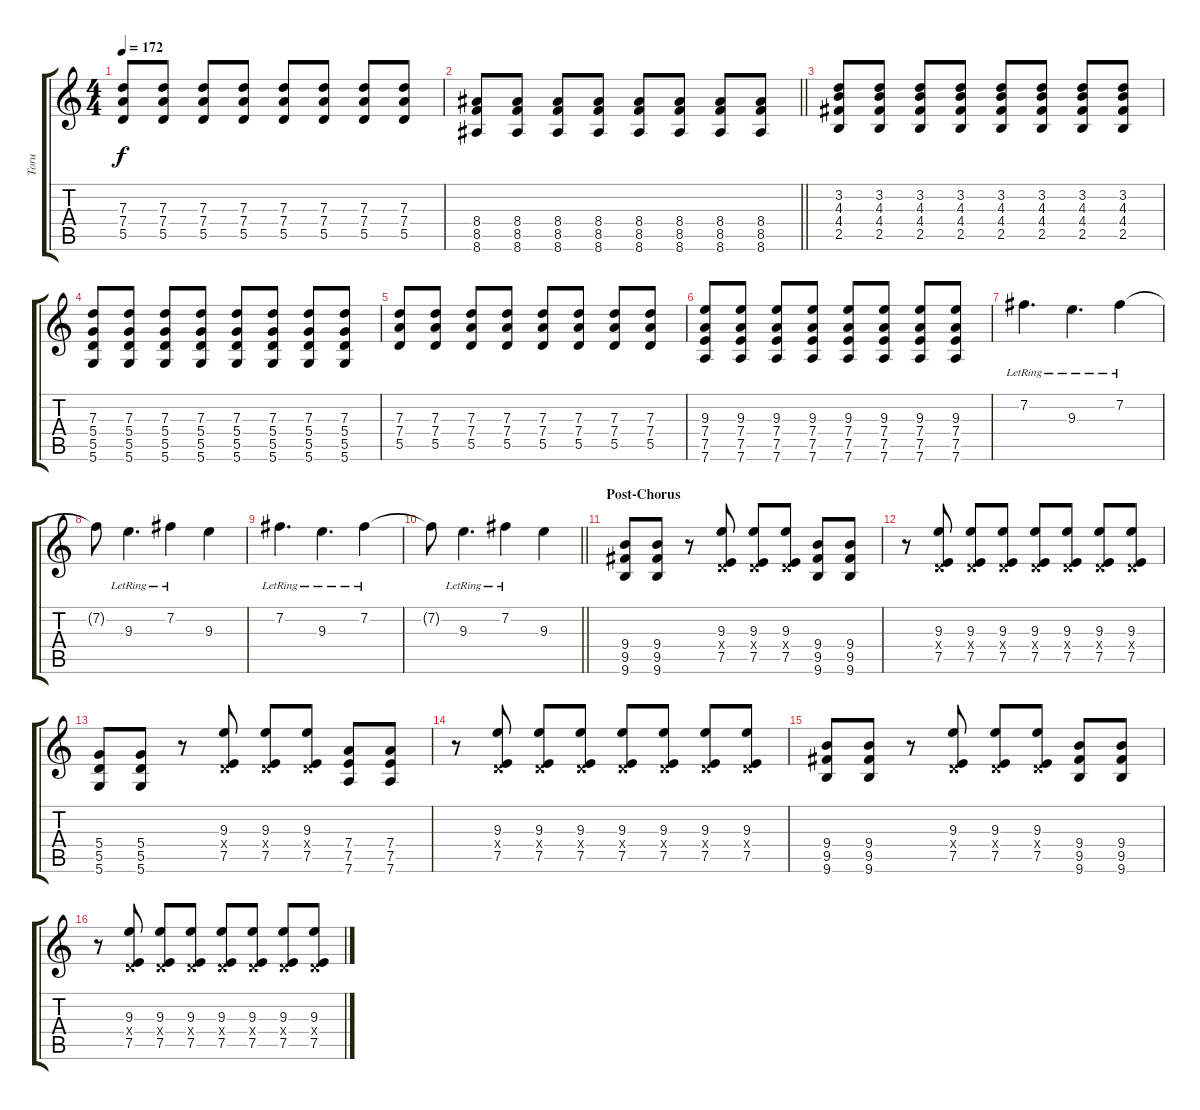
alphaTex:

\track ("Toru" "Toru") {instrument overdrivenguitar}
\staff {score tabs}
\tuning (E4 B3 G3 D3 A2 D2) {hide}
\ts (4 4)
\tempo 172
\clef g2
\ks c
(7.3 7.4 5.5).8{dy f} (7.3 7.4 5.5).8 (7.3 7.4 5.5).8 (7.3 7.4 5.5).8 (7.3 7.4 5.5).8 (7.3 7.4 5.5).8 (7.3 7.4 5.5).8 (7.3 7.4 5.5).8 |
\barLineRight lightlight
(8.4 8.5 8.6).8 (8.4 8.5 8.6).8 (8.4 8.5 8.6).8 (8.4 8.5 8.6).8 (8.4 8.5 8.6).8 (8.4 8.5 8.6).8 (8.4 8.5 8.6).8 (8.4 8.5 8.6).8 |
\section ("" "")
(3.2 4.3 4.4 2.5).8 (3.2 4.3 4.4 2.5).8 (3.2 4.3 4.4 2.5).8 (3.2 4.3 4.4 2.5).8 (3.2 4.3 4.4 2.5).8 (3.2 4.3 4.4 2.5).8 (3.2 4.3 4.4 2.5).8 (3.2 4.3 4.4 2.5).8 |
(7.3 5.4 5.5 5.6).8 (7.3 5.4 5.5 5.6).8 (7.3 5.4 5.5 5.6).8 (7.3 5.4 5.5 5.6).8 (7.3 5.4 5.5 5.6).8 (7.3 5.4 5.5 5.6).8 (7.3 5.4 5.5 5.6).8 (7.3 5.4 5.5 5.6).8 |
(7.3 7.4 5.5).8 (7.3 7.4 5.5).8 (7.3 7.4 5.5).8 (7.3 7.4 5.5).8 (7.3 7.4 5.5).8 (7.3 7.4 5.5).8 (7.3 7.4 5.5).8 (7.3 7.4 5.5).8 |
(9.3 7.4 7.5 7.6).8 (9.3 7.4 7.5 7.6).8 (9.3 7.4 7.5 7.6).8 (9.3 7.4 7.5 7.6).8 (9.3 7.4 7.5 7.6).8 (9.3 7.4 7.5 7.6).8 (9.3 7.4 7.5 7.6).8 (9.3 7.4 7.5 7.6).8 |
7.2{lr}.4{d} 9.3{lr}.4{d} 7.2{lr}.4 |
7.2{t}.8 9.3{lr}.4{d} 7.2{lr}.4 9.3.4 |
7.2{lr}.4{d} 9.3{lr}.4{d} 7.2{lr}.4 |
\barLineRight lightlight
7.2{t}.8 9.3{lr}.4{d} 7.2{lr}.4 9.3.4 |
\section ("" "Post-Chorus")
(9.4 9.5 9.6).8 (9.4 9.5 9.6).8 r.8 (9.3 0.4{x} 7.5).8 (9.3 0.4{x} 7.5).8 (9.3 0.4{x} 7.5).8 (9.4 9.5 9.6).8 (9.4 9.5 9.6).8 |
r.8 (9.3 0.4{x} 7.5).8 (9.3 0.4{x} 7.5).8 (9.3 0.4{x} 7.5).8 (9.3 0.4{x} 7.5).8 (9.3 0.4{x} 7.5).8 (9.3 0.4{x} 7.5).8 (9.3 0.4{x} 7.5).8 |
(5.4 5.5 5.6).8 (5.4 5.5 5.6).8 r.8 (9.3 0.4{x} 7.5).8 (9.3 0.4{x} 7.5).8 (9.3 0.4{x} 7.5).8 (7.4 7.5 7.6).8 (7.4 7.5 7.6).8 |
r.8 (9.3 0.4{x} 7.5).8 (9.3 0.4{x} 7.5).8 (9.3 0.4{x} 7.5).8 (9.3 0.4{x} 7.5).8 (9.3 0.4{x} 7.5).8 (9.3 0.4{x} 7.5).8 (9.3 0.4{x} 7.5).8 |
(9.4 9.5 9.6).8 (9.4 9.5 9.6).8 r.8 (9.3 0.4{x} 7.5).8 (9.3 0.4{x} 7.5).8 (9.3 0.4{x} 7.5).8 (9.4 9.5 9.6).8 (9.4 9.5 9.6).8 |
r.8 (9.3 0.4{x} 7.5).8 (9.3 0.4{x} 7.5).8 (9.3 0.4{x} 7.5).8 (9.3 0.4{x} 7.5).8 (9.3 0.4{x} 7.5).8 (9.3 0.4{x} 7.5).8 (9.3 0.4{x} 7.5).8
